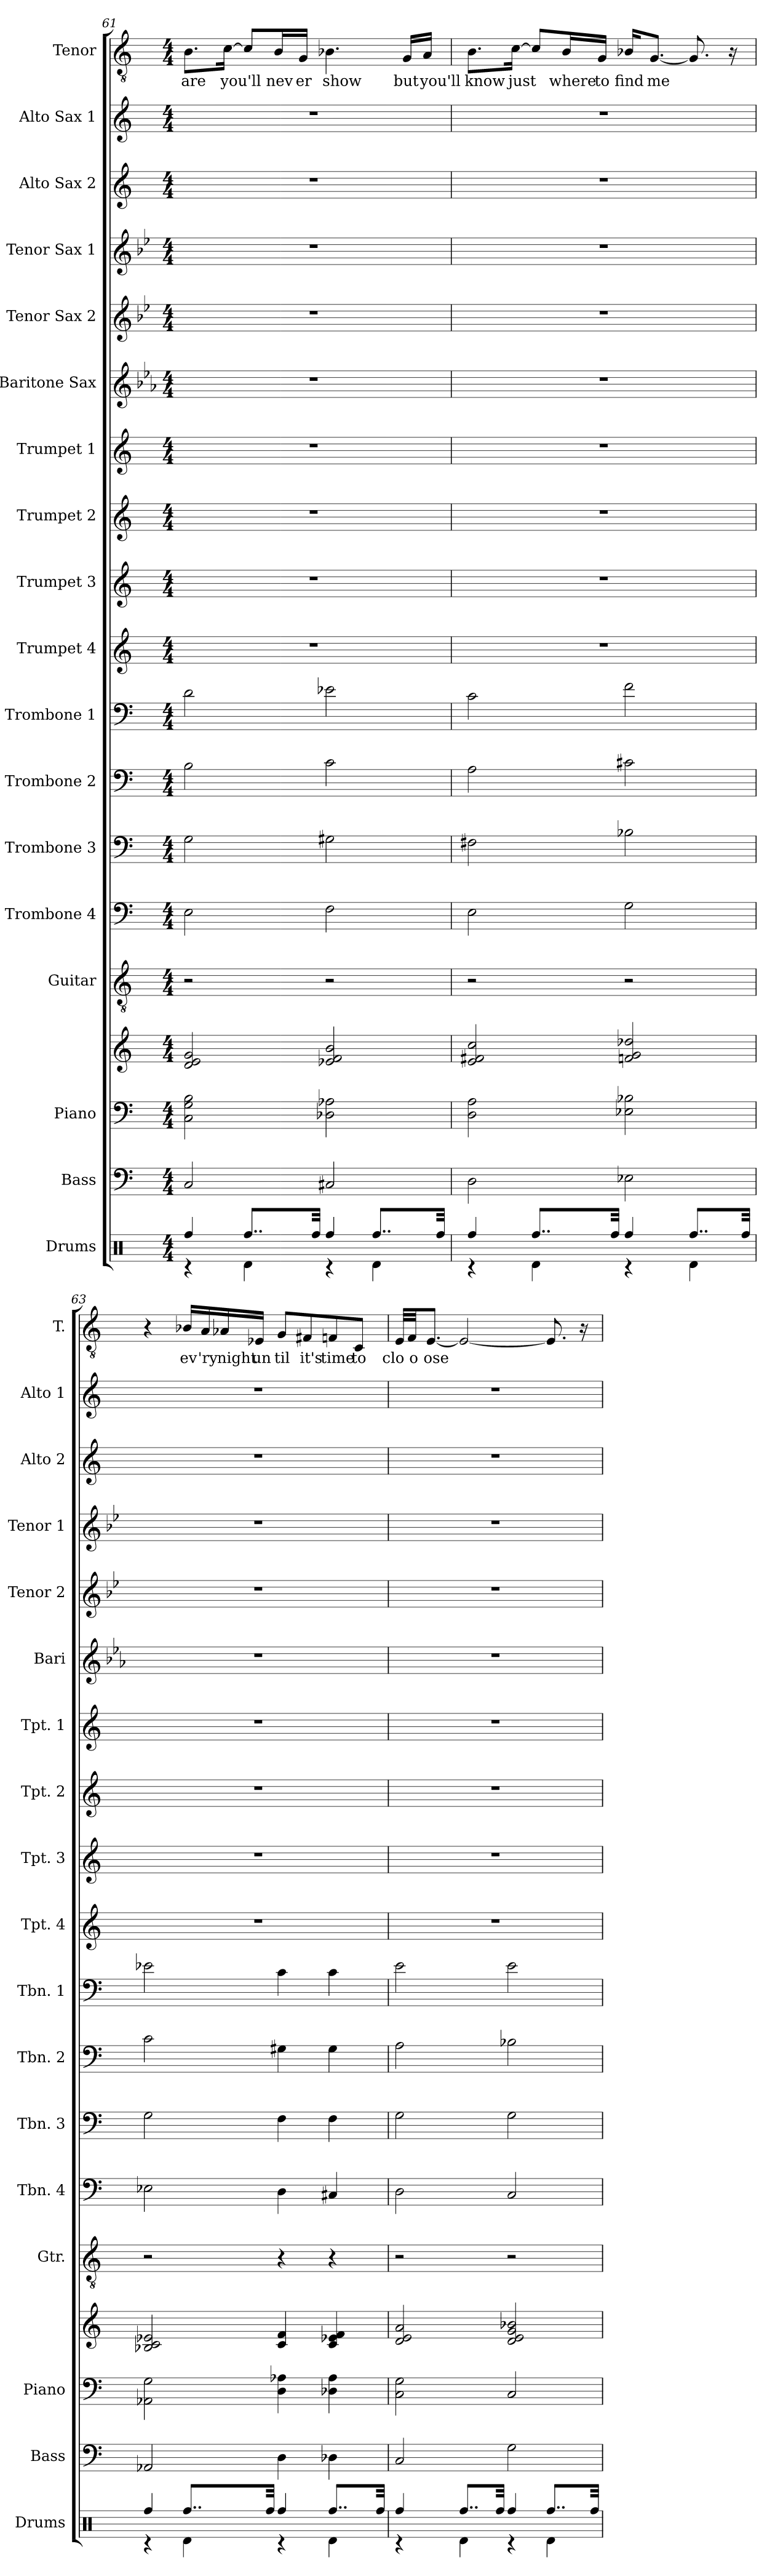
**kern	**kern	**kern	**kern	**kern	**kern	**kern	**kern	**kern	**kern	**kern	**kern	**kern	**kern	**kern	**kern	**kern	**kern	**kern	**text
*part18	*part17	*part16	*part16	*part15	*part14	*part13	*part12	*part11	*part10	*part9	*part8	*part7	*part6	*part5	*part4	*part3	*part2	*part1	*part1
*staff19	*staff18	*staff17	*staff16	*staff15	*staff14	*staff13	*staff12	*staff11	*staff10	*staff9	*staff8	*staff7	*staff6	*staff5	*staff4	*staff3	*staff2	*staff1	*staff1
*I"Drums	*I"Bass	*I"Piano	*	*I"Guitar	*I"Trombone 4	*I"Trombone 3	*I"Trombone 2	*I"Trombone 1	*I"Trumpet 4	*I"Trumpet 3	*I"Trumpet 2	*I"Trumpet 1	*I"Baritone Sax	*I"Tenor Sax 2	*I"Tenor Sax 1	*I"Alto Sax 2	*I"Alto Sax 1	*I"Tenor	*
*I'Drums	*I'Bass	*I'Piano	*	*I'Gtr.	*I'Tbn. 4	*I'Tbn. 3	*I'Tbn. 2	*I'Tbn. 1	*I'Tpt. 4	*I'Tpt. 3	*I'Tpt. 2	*I'Tpt. 1	*I'Bari	*I'Tenor 2	*I'Tenor 1	*I'Alto 2	*I'Alto 1	*I'T.	*
*clefX	*clefF4	*clefF4	*clefG2	*clefGv2	*clefF4	*clefF4	*clefF4	*clefF4	*clefG2	*clefG2	*clefG2	*clefG2	*clefG2	*clefG2	*clefG2	*clefG2	*clefG2	*clefGv2	*
*	*ITrd7c12	*	*	*	*	*	*	*	*ITrd1c2	*ITrd1c2	*ITrd1c2	*ITrd1c2	*ITrd12c21	*ITrd8c14	*ITrd8c14	*ITrd5c9	*ITrd5c9	*	*
*k[]	*k[]	*k[]	*k[]	*k[]	*k[]	*k[]	*k[]	*k[]	*k[b-e-]	*k[b-e-]	*k[b-e-]	*k[b-e-]	*k[b-e-a-]	*k[b-e-]	*k[b-e-]	*k[b-e-a-]	*k[b-e-a-]	*k[]	*
*M4/4	*M4/4	*M4/4	*M4/4	*M4/4	*M4/4	*M4/4	*M4/4	*M4/4	*M4/4	*M4/4	*M4/4	*M4/4	*M4/4	*M4/4	*M4/4	*M4/4	*M4/4	*M4/4	*
=61	=61	=61	=61	=61	=61	=61	=61	=61	=61	=61	=61	=61	=61	=61	=61	=61	=61	=61	=61
*^	*	*	*	*	*	*	*	*	*	*	*	*	*	*	*	*	*	*	*
!	!	!	!	!	!	!	!	!	!	!	!	!	!	!	!	!	!	!	!	!LO:LY:b
4Rff/	4r	2CC/	2C\ 2G\ 2B\	2d/ 2e/ 2g/	2r	2E\	2G\	2B\	2d\	1r	1r	1r	1r	1r	1r	1r	1r	1r	8.B\L	are
!	!	!	!	!	!	!	!	!	!	!	!	!	!	!	!	!	!	!	!	!LO:LY:b
.	.	.	.	.	.	.	.	.	.	.	.	.	.	.	.	.	.	.	[16c\Jk	you'll
8..Rff/L	4Rd\	.	.	.	.	.	.	.	.	.	.	.	.	.	.	.	.	.	8c/L]	.
!	!	!	!	!	!	!	!	!	!	!	!	!	!	!	!	!	!	!	!	!LO:LY:b
.	.	.	.	.	.	.	.	.	.	.	.	.	.	.	.	.	.	.	16B/L	nev
!	!	!	!	!	!	!	!	!	!	!	!	!	!	!	!	!	!	!	!	!LO:LY:b
.	.	.	.	.	.	.	.	.	.	.	.	.	.	.	.	.	.	.	16G/JJ	er
32Rff/Jkk	.	.	.	.	.	.	.	.	.	.	.	.	.	.	.	.	.	.	.	.
!	!	!	!	!	!	!	!	!	!	!	!	!	!	!	!	!	!	!	!	!LO:LY:b
4Rff/	4r	2CC#X/	2D-X\ 2A-X\	2e-X/ 2f/ 2b/	2r	2F\	2G#X\	2c\	2e-X\	.	.	.	.	.	.	.	.	.	4.B-X\	show
8..Rff/L	4Rd\	.	.	.	.	.	.	.	.	.	.	.	.	.	.	.	.	.	.	.
!	!	!	!	!	!	!	!	!	!	!	!	!	!	!	!	!	!	!	!	!LO:LY:b
.	.	.	.	.	.	.	.	.	.	.	.	.	.	.	.	.	.	.	16G/LL	but
!	!	!	!	!	!	!	!	!	!	!	!	!	!	!	!	!	!	!	!	!LO:LY:b
.	.	.	.	.	.	.	.	.	.	.	.	.	.	.	.	.	.	.	16A/JJ	you'll
32Rff/Jkk	.	.	.	.	.	.	.	.	.	.	.	.	.	.	.	.	.	.	.	.
=62	=62	=62	=62	=62	=62	=62	=62	=62	=62	=62	=62	=62	=62	=62	=62	=62	=62	=62	=62	=62
!	!	!	!	!	!	!	!	!	!	!	!	!	!	!	!	!	!	!	!	!LO:LY:b
4Rff/	4r	2DD\	2D\ 2A\	2e/ 2f#X/ 2cc/	2r	2E\	2F#X\	2A\	2c\	1r	1r	1r	1r	1r	1r	1r	1r	1r	8.B\L	know
!	!	!	!	!	!	!	!	!	!	!	!	!	!	!	!	!	!	!	!	!LO:LY:b
.	.	.	.	.	.	.	.	.	.	.	.	.	.	.	.	.	.	.	[16c\Jk	just
8..Rff/L	4Rd\	.	.	.	.	.	.	.	.	.	.	.	.	.	.	.	.	.	8c/L]	.
!	!	!	!	!	!	!	!	!	!	!	!	!	!	!	!	!	!	!	!	!LO:LY:b
.	.	.	.	.	.	.	.	.	.	.	.	.	.	.	.	.	.	.	16B/L	where
!	!	!	!	!	!	!	!	!	!	!	!	!	!	!	!	!	!	!	!	!LO:LY:b
.	.	.	.	.	.	.	.	.	.	.	.	.	.	.	.	.	.	.	16G/JJ	to
32Rff/Jkk	.	.	.	.	.	.	.	.	.	.	.	.	.	.	.	.	.	.	.	.
!	!	!	!	!	!	!	!	!	!	!	!	!	!	!	!	!	!	!	!	!LO:LY:b
4Rff/	4r	2EE-X\	2E-X\ 2B-X\	2fn/ 2g/ 2dd-X/	2r	2G\	2B-X\	2c#X\	2f\	.	.	.	.	.	.	.	.	.	16B-X/KL	find
!	!	!	!	!	!	!	!	!	!	!	!	!	!	!	!	!	!	!	!	!LO:LY:b
.	.	.	.	.	.	.	.	.	.	.	.	.	.	.	.	.	.	.	[8.G/J	me
8..Rff/L	4Rd\	.	.	.	.	.	.	.	.	.	.	.	.	.	.	.	.	.	8.G/]	.
.	.	.	.	.	.	.	.	.	.	.	.	.	.	.	.	.	.	.	16r	.
32Rff/Jkk	.	.	.	.	.	.	.	.	.	.	.	.	.	.	.	.	.	.	.	.
=63	=63	=63	=63	=63	=63	=63	=63	=63	=63	=63	=63	=63	=63	=63	=63	=63	=63	=63	=63	=63
4Rff/	4r	2AAA-X/	2AA-X\ 2G\	2B-X/ 2c/ 2e-X/	2r	2E-X\	2G\	2c\	2e-X\	1r	1r	1r	1r	1r	1r	1r	1r	1r	4r	.
!	!	!	!	!	!	!	!	!	!	!	!	!	!	!	!	!	!	!	!	!LO:LY:b
8..Rff/L	4Rd\	.	.	.	.	.	.	.	.	.	.	.	.	.	.	.	.	.	16B-X/LL	ev
!	!	!	!	!	!	!	!	!	!	!	!	!	!	!	!	!	!	!	!	!LO:LY:b
.	.	.	.	.	.	.	.	.	.	.	.	.	.	.	.	.	.	.	16A/	'ry
!	!	!	!	!	!	!	!	!	!	!	!	!	!	!	!	!	!	!	!	!LO:LY:b
.	.	.	.	.	.	.	.	.	.	.	.	.	.	.	.	.	.	.	16A-X/	night
!	!	!	!	!	!	!	!	!	!	!	!	!	!	!	!	!	!	!	!	!LO:LY:b
.	.	.	.	.	.	.	.	.	.	.	.	.	.	.	.	.	.	.	16E-X/JJ	un
32Rff/Jkk	.	.	.	.	.	.	.	.	.	.	.	.	.	.	.	.	.	.	.	.
!	!	!	!	!	!	!	!	!	!	!	!	!	!	!	!	!	!	!	!	!LO:LY:b
4Rff/	4r	4DD\	4D\ 4A-X\	4c/ 4f/	4r	4D\	4F\	4G#X\	4c\	.	.	.	.	.	.	.	.	.	8G/L	til
!	!	!	!	!	!	!	!	!	!	!	!	!	!	!	!	!	!	!	!	!LO:LY:b
.	.	.	.	.	.	.	.	.	.	.	.	.	.	.	.	.	.	.	8F#X/	it's
!	!	!	!	!	!	!	!	!	!	!	!	!	!	!	!	!	!	!	!	!LO:LY:b
8..Rff/L	4Rd\	4DD-X\	4D-X\ 4A-\	4c/ 4e-X/ 4f/	4r	4C#X/	4F\	4G#\	4c\	.	.	.	.	.	.	.	.	.	8Fn/	time
!	!	!	!	!	!	!	!	!	!	!	!	!	!	!	!	!	!	!	!	!LO:LY:b
.	.	.	.	.	.	.	.	.	.	.	.	.	.	.	.	.	.	.	8C/J	to
32Rff/Jkk	.	.	.	.	.	.	.	.	.	.	.	.	.	.	.	.	.	.	.	.
=64	=64	=64	=64	=64	=64	=64	=64	=64	=64	=64	=64	=64	=64	=64	=64	=64	=64	=64	=64	=64
!	!	!	!	!	!	!	!	!	!	!	!	!	!	!	!	!	!	!	!	!LO:LY:b
4Rff/	4r	2CC/	2C\ 2G\	2d/ 2e/ 2a/	2r	2D\	2G\	2A\	2e\	1r	1r	1r	1r	1r	1r	1r	1r	1r	32E/LLL	clo
!	!	!	!	!	!	!	!	!	!	!	!	!	!	!	!	!	!	!	!	!LO:LY:b
.	.	.	.	.	.	.	.	.	.	.	.	.	.	.	.	.	.	.	32F/JJ	o
!	!	!	!	!	!	!	!	!	!	!	!	!	!	!	!	!	!	!	!	!LO:LY:b
.	.	.	.	.	.	.	.	.	.	.	.	.	.	.	.	.	.	.	[8.E/J	ose
8..Rff/L	4Rd\	.	.	.	.	.	.	.	.	.	.	.	.	.	.	.	.	.	2E/_	.
32Rff/Jkk	.	.	.	.	.	.	.	.	.	.	.	.	.	.	.	.	.	.	.	.
4Rff/	4r	2GG\	2C/	2d/ 2e/ 2g/ 2b-X/	2r	2C/	2G\	2B-X\	2e\	.	.	.	.	.	.	.	.	.	.	.
8..Rff/L	4Rd\	.	.	.	.	.	.	.	.	.	.	.	.	.	.	.	.	.	8.E/]	.
.	.	.	.	.	.	.	.	.	.	.	.	.	.	.	.	.	.	.	16r	.
32Rff/Jkk	.	.	.	.	.	.	.	.	.	.	.	.	.	.	.	.	.	.	.	.
*v	*v	*	*	*	*	*	*	*	*	*	*	*	*	*	*	*	*	*	*	*
=	=	=	=	=	=	=	=	=	=	=	=	=	=	=	=	=	=	=	=
*-	*-	*-	*-	*-	*-	*-	*-	*-	*-	*-	*-	*-	*-	*-	*-	*-	*-	*-	*-
